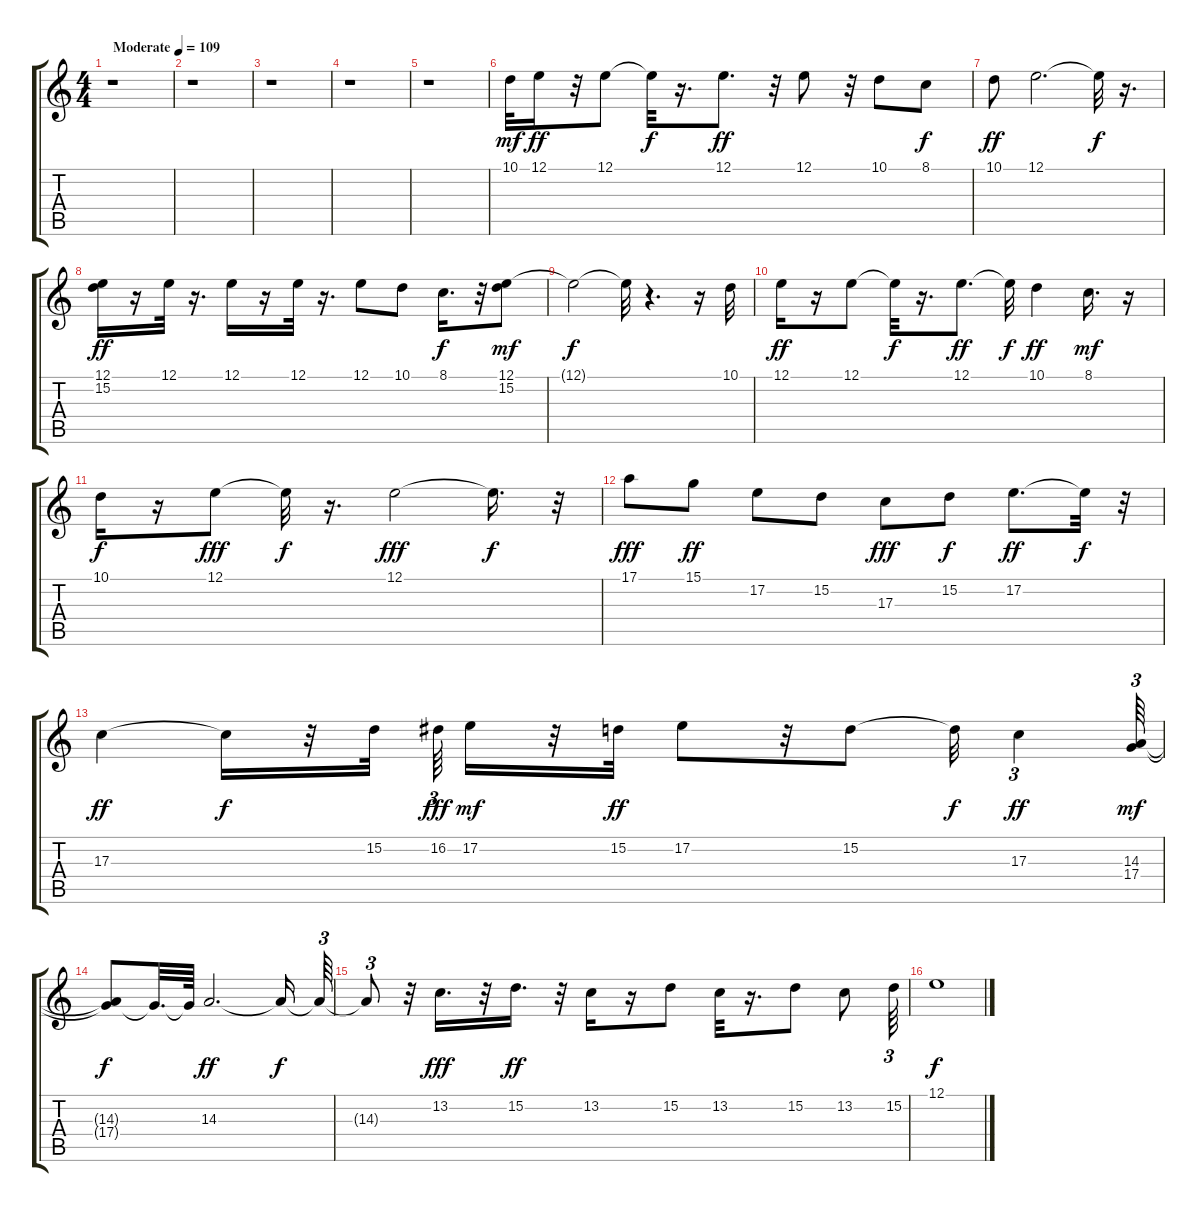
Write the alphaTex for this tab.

\track "" {instrument harmonica}
\staff {score tabs}
\tuning (E4 B3 G3 D3 A2 E2) {hide}
\ts (4 4)
\tempo (109 "Moderate")
\clef g2
\ks c
r.1{dy mf instrument harmonica} |
r.1 |
r.1 |
r.1 |
r.1 |
10.1.32 12.1.16{dy ff} r.32 12.1.8 12.1{t}.32{dy f} r.16{d} 12.1.8{d dy ff} r.32 12.1.8 r.32 10.1.8 8.1.8{dy f} |
10.1.8{dy ff} 12.1.2{d} 12.1{t}.32{dy f} r.16{d} |
(12.1 15.2).16{dy ff} r.16 12.1.32 r.16{d} 12.1.16 r.16 12.1.32 r.16{d} 12.1.8 10.1.8 8.1.16{d dy f} r.32 (12.1 15.2).8{dy mf} |
12.1{t}.2{dy f} 12.1{t}.32 r.4{d} r.16 10.1.32 |
12.1.16{dy ff} r.16 12.1.8 12.1{t}.32{dy f} r.16{d} 12.1.8{d dy ff} 12.1{t}.32{dy f} 10.1.4{dy ff} 8.1.16{d dy mf} r.16 |
10.1.16{dy f} r.16 12.1.8{dy fff} 12.1{t}.32{dy f} r.16{d} 12.1.2{dy fff} 12.1{t}.16{d dy f} r.32 |
17.1.8{dy fff} 15.1.8{dy ff} 17.2.8 15.2.8 17.3.8{dy fff} 15.2.8{dy f} 17.2.8{d dy ff} 17.2{t}.32{dy f} r.32 |
17.3.4{dy ff} 17.3{t}.16{dy f} r.32 15.2.32{beam splitsecondary} 16.2.64{tu (3 2) dy fff} 17.2.16{dy mf} r.32 15.2.32{dy ff} 17.2.8 r.32 15.2.8 15.2{t}.32{dy f} 17.3.4{tu (3 2) dy ff} (14.3 17.4).64{tu (3 2) dy mf} |
(14.3{t} 17.4{t}).8{dy f} 17.4{t}.32{d} 17.4{t}.64 14.3.2{d dy ff} 14.3{t}.16{dy f} 14.3{t}.64{tu (3 2)} |
14.3{t}.8{tu (3 2)} r.32 13.2.16{d dy fff} r.32 15.2.16{d dy ff} r.32 13.2.16 r.16 15.2.8 13.2.32 r.16{d} 15.2.8 13.2.8 15.2.64{tu (3 2)} |
12.1.1{dy f}
